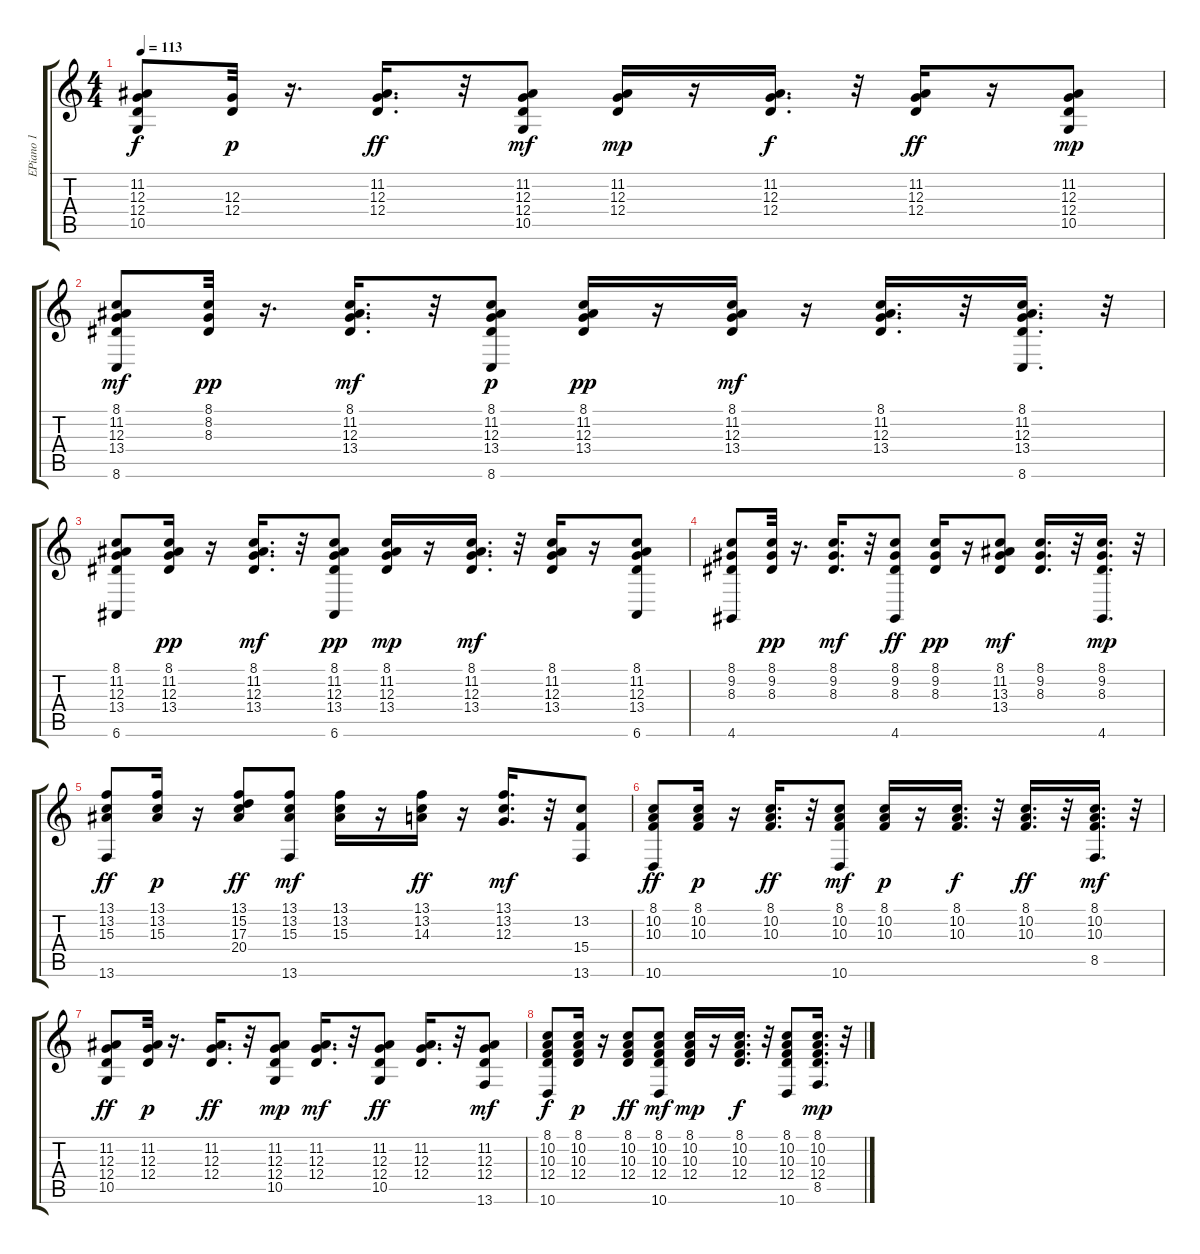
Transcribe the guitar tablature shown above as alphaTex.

\track ("EPiano 1" "EPiano 1") {instrument stringensemble1}
\staff {score tabs}
\tuning (E4 B3 G3 D3 A2 E2) {hide}
\ts (4 4)
\tempo 113
\clef g2
\ks c
(11.2 12.3 12.4 10.5).8{dy f} (12.3 12.4).32{dy p} r.16{d} (11.2 12.3 12.4).16{d dy ff} r.32 (11.2 12.3 12.4 10.5).8{dy mf} (11.2 12.3 12.4).16{dy mp} r.16 (11.2 12.3 12.4).16{d dy f} r.32 (11.2 12.3 12.4).16{dy ff} r.16 (11.2 12.3 12.4 10.5).8{dy mp} |
(8.1 11.2 12.3 13.4 8.6).8{dy mf} (8.1 8.2 8.3).32{dy pp} r.16{d} (8.1 11.2 12.3 13.4).16{d dy mf} r.32 (8.1 11.2 12.3 13.4 8.6).8{dy p} (8.1 11.2 12.3 13.4).16{dy pp} r.16 (8.1 11.2 12.3 13.4).16{dy mf} r.16 (8.1 11.2 12.3 13.4).16{d} r.32 (8.1 11.2 12.3 13.4 8.6).16{d} r.32 |
(8.1 11.2 12.3 13.4 6.6).8 (8.1 11.2 12.3 13.4).16{dy pp} r.16 (8.1 11.2 12.3 13.4).16{d dy mf} r.32 (8.1 11.2 12.3 13.4 6.6).8{dy pp} (8.1 11.2 12.3 13.4).16{dy mp} r.16 (8.1 11.2 12.3 13.4).16{d dy mf} r.32 (8.1 11.2 12.3 13.4).16 r.16 (8.1 11.2 12.3 13.4 6.6).8 |
(8.1 9.2 8.3 4.6).8 (8.1 9.2 8.3).32{dy pp} r.16{d} (8.1 9.2 8.3).16{d dy mf} r.32 (8.1 9.2 8.3 4.6).8{dy ff} (8.1 9.2 8.3).16{dy pp} r.16 (8.1 11.2 13.3 13.4).8{dy mf} (8.1 9.2 8.3).16{d} r.32 (8.1 9.2 8.3 4.6).16{d dy mp} r.32 |
(13.1 13.2 15.3 13.6).8{dy ff} (13.1 13.2 15.3).16{dy p} r.16 (13.1 15.2 17.3 20.4).8{dy ff} (13.1 13.2 15.3 13.6).8{dy mf} (13.1 13.2 15.3).16 r.16 (13.1 13.2 14.3).16{dy ff} r.16 (13.1 13.2 12.3).16{d dy mf} r.32 (13.2 15.4 13.6).8 |
(8.1 10.2 10.3 10.6).8{dy ff} (8.1 10.2 10.3).16{dy p} r.16 (8.1 10.2 10.3).16{d dy ff} r.32 (8.1 10.2 10.3 10.6).8{dy mf} (8.1 10.2 10.3).16{dy p} r.16 (8.1 10.2 10.3).16{d dy f} r.32 (8.1 10.2 10.3).16{d dy ff} r.32 (8.1 10.2 10.3 8.5).16{d dy mf} r.32 |
(11.2 12.3 12.4 10.5).8{dy ff} (11.2 12.3 12.4).32{dy p} r.16{d} (11.2 12.3 12.4).16{d dy ff} r.32 (11.2 12.3 12.4 10.5).8{dy mp} (11.2 12.3 12.4).16{d dy mf} r.32 (11.2 12.3 12.4 10.5).8{dy ff} (11.2 12.3 12.4).16{d} r.32 (11.2 12.3 12.4 13.6).8{dy mf} |
(8.1 10.2 10.3 12.4 10.6).8{dy f} (8.1 10.2 10.3 12.4).16{dy p} r.16 (8.1 10.2 10.3 12.4).8{dy ff} (8.1 10.2 10.3 12.4 10.6).8{dy mf} (8.1 10.2 10.3 12.4).16{dy mp} r.16 (8.1 10.2 10.3 12.4).16{d dy f} r.32 (8.1 10.2 10.3 12.4 10.6).8 (8.1 10.2 10.3 12.4 8.5).16{d dy mp} r.32
